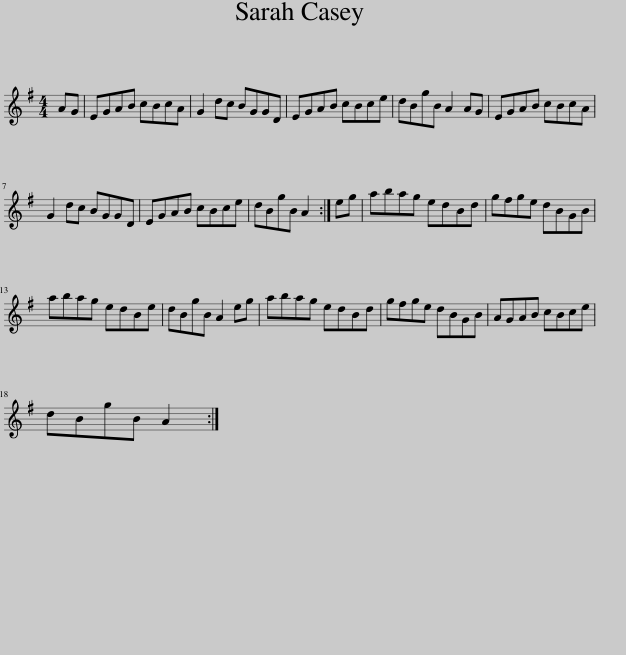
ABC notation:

X:1
L:1/8
M:4/4
I:linebreak $
K:G
V:1 treble
V:1
 AG | EGAB cBcA | G2 dc BGGD | EGAB cBce | dBgB A2 AG | %5
 EGAB cBcA |$ G2 dc BGGD | EGAB cBce | dBgB A2 :| eg | %10
 abag edBd | gfge dBGB |$ abag edBe | dBgB A2 eg | abag edBd | %15
 gfge dBGB | AGAB cBce |$ dBgB A2 :| %18
